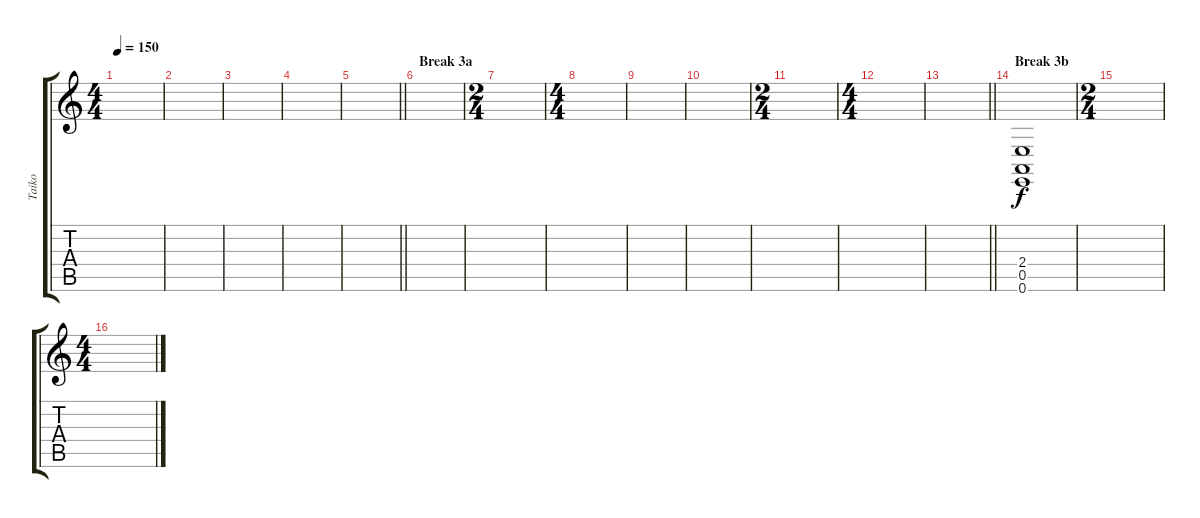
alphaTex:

\track ("Taiko" "Taiko") {instrument taikodrum}
\staff {score tabs}
\tuning (E4 B3 G3 D3 A2 E2) {hide}
\ts (4 4)
\tempo 150
\clef g2
\ks c
|
|
|
|
\barLineRight lightlight
|
\section ("" "Break 3a")
|
\ts (2 4)
|
\ts (4 4)
|
|
|
\ts (2 4)
|
\ts (4 4)
|
\barLineRight lightlight
|
\section ("" "Break 3b")
(2.4 0.5 0.6).1 |
\ts (2 4)
|
\ts (4 4)
